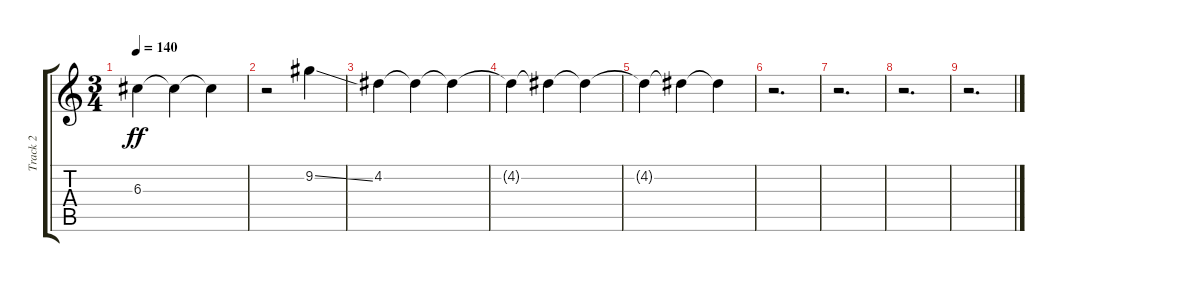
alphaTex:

\track ("Track 2" "Track 2") {instrument electricguitarjazz}
\staff {score tabs}
\tuning (E4 B3 G3 D3 A2 E2) {hide}
\ts (3 4)
\tempo 140
\clef g2
\ks c
6.3{t}.4{dy ff} 6.3{t}.4 6.3{t}.4 |
r.2 9.2{ss}.4 |
4.2.4 4.2{t}.4 4.2{t}.4 |
4.2{t}.4 4.2{t}.4 4.2{t}.4 |
4.2{t}.4 4.2{t}.4 4.2{t}.4 |
r.2{d} |
r.2{d} |
r.2{d} |
r.2{d}
